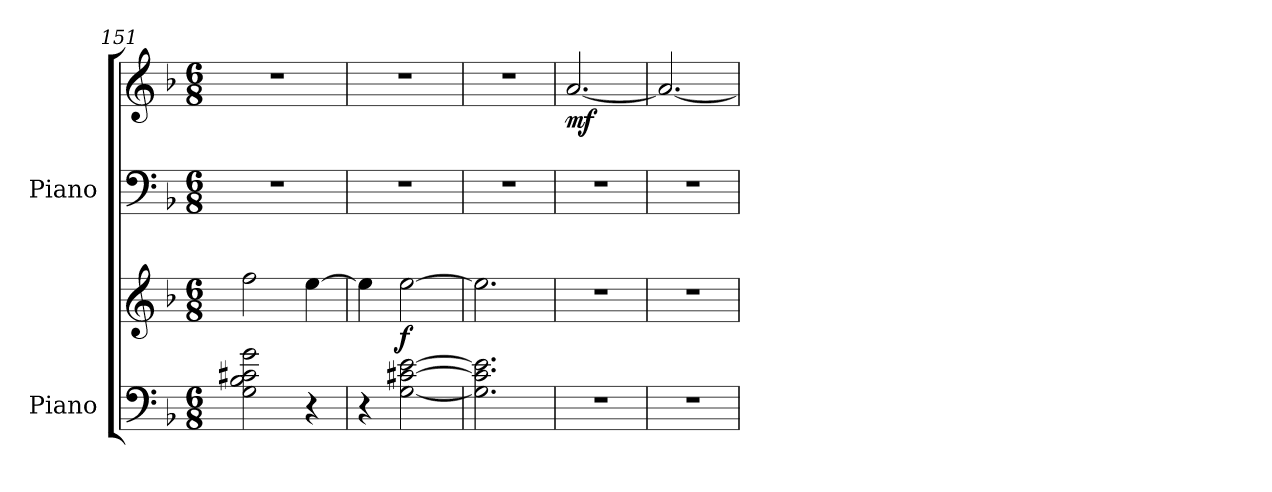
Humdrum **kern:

**kern	**kern	**dynam	**kern	**kern	**dynam
*part2	*part2	*part2	*part1	*part1	*part1
*staff4	*staff3	*staff3/4	*staff2	*staff1	*staff1/2
*I"Piano	*	*	*I"Piano	*	*
*I'Pno.	*	*	*I'Pno.	*	*
*clefF4	*clefG2	*	*clefF4	*clefG2	*
*k[b-]	*k[b-]	*	*k[b-]	*k[b-]	*
*M6/8	*M6/8	*	*M6/8	*M6/8	*
=151	=151	=151	=151	=151	=151
2G\ 2B-\ 2c#X\ 2g\	2ff\	.	2.r	2.r	.
4r	[4ee\	.	.	.	.
=152	=152	=152	=152	=152	=152
4r	4ee\]	.	2.r	2.r	.
!	!	!LO:DY:b	!	!	!
[2G\ [2c#X\ [2e\	[2ee\	f	.	.	.
=153	=153	=153	=153	=153	=153
2.G\] 2.c#\] 2.e\]	2.ee\]	.	2.r	2.r	.
=154	=154	=154	=154	=154	=154
!	!	!	!	!	!LO:DY:b
2.r	2.r	.	2.r	[2.a/	mf
=155	=155	=155	=155	=155	=155
2.r	2.r	.	2.r	2.a/_	.
=	=	=	=	=	=
*-	*-	*-	*-	*-	*-
